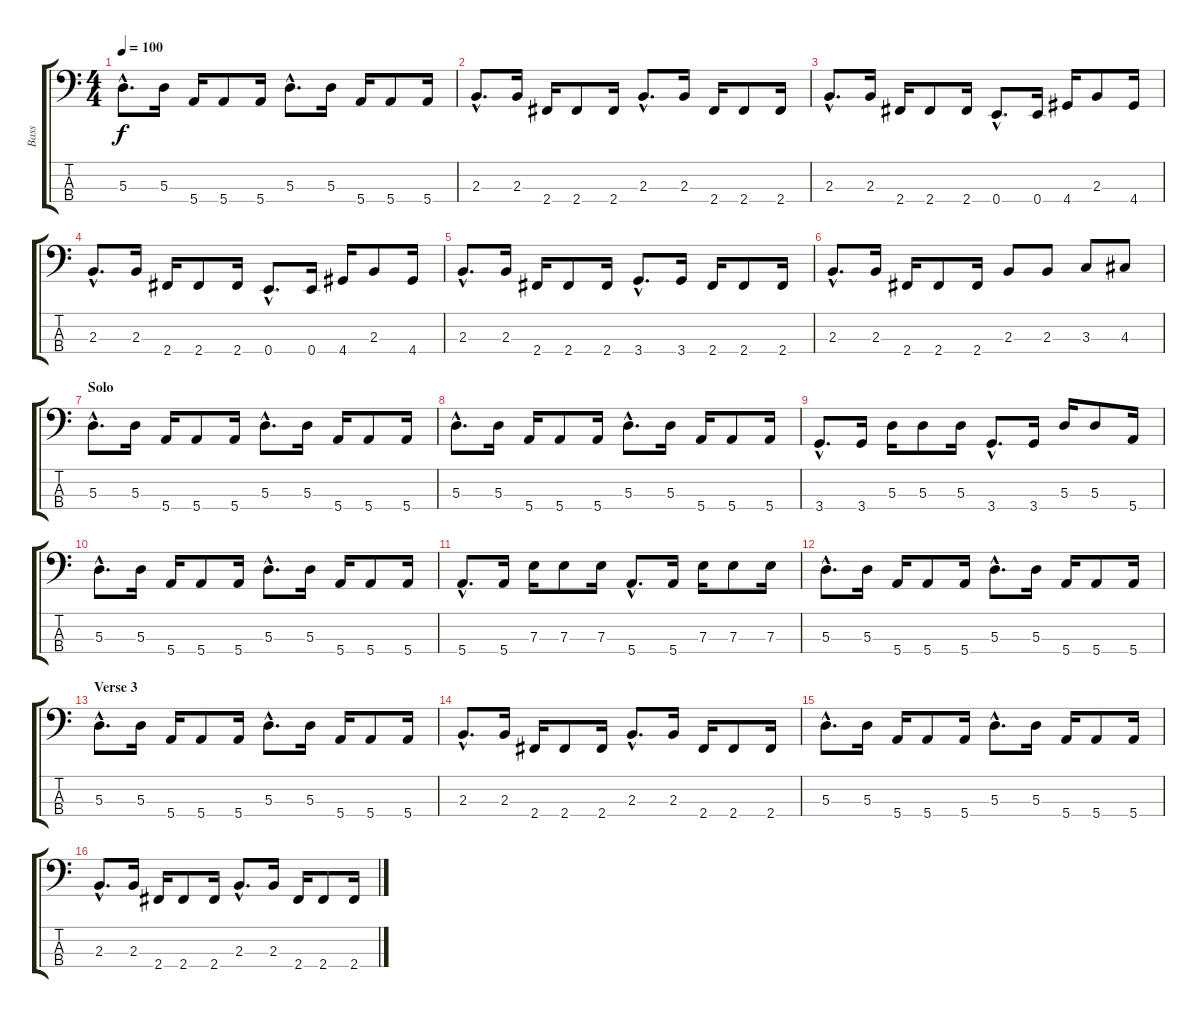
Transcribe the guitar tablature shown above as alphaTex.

\track ("Bass" "Bass") {instrument electricbasspick}
\staff {score tabs}
\tuning (G2 D2 A1 E1) {hide}
\ts (4 4)
\tempo 100
\clef f4
\ks c
5.3{hac}.8{d dy f} 5.3.16 5.4.16 5.4.8 5.4.16 5.3{hac}.8{d} 5.3.16 5.4.16 5.4.8 5.4.16 |
2.3{hac}.8{d} 2.3.16 2.4.16 2.4.8 2.4.16 2.3{hac}.8{d} 2.3.16 2.4.16 2.4.8 2.4.16 |
2.3{hac}.8{d} 2.3.16 2.4.16 2.4.8 2.4.16 0.4{hac}.8{d} 0.4.16 4.4.16 2.3.8 4.4.16 |
2.3{hac}.8{d} 2.3.16 2.4.16 2.4.8 2.4.16 0.4{hac}.8{d} 0.4.16 4.4.16 2.3.8 4.4.16 |
2.3{hac}.8{d} 2.3.16 2.4.16 2.4.8 2.4.16 3.4{hac}.8{d} 3.4.16 2.4.16 2.4.8 2.4.16 |
2.3{hac}.8{d} 2.3.16 2.4.16 2.4.8 2.4.16 2.3.8 2.3.8 3.3.8 4.3.8 |
\section ("" "Solo")
5.3{hac}.8{d} 5.3.16 5.4.16 5.4.8 5.4.16 5.3{hac}.8{d} 5.3.16 5.4.16 5.4.8 5.4.16 |
5.3{hac}.8{d} 5.3.16 5.4.16 5.4.8 5.4.16 5.3{hac}.8{d} 5.3.16 5.4.16 5.4.8 5.4.16 |
3.4{hac}.8{d} 3.4.16 5.3.16 5.3.8 5.3.16 3.4{hac}.8{d} 3.4.16 5.3.16 5.3.8 5.4.16 |
5.3{hac}.8{d} 5.3.16 5.4.16 5.4.8 5.4.16 5.3{hac}.8{d} 5.3.16 5.4.16 5.4.8 5.4.16 |
5.4{hac}.8{d} 5.4.16 7.3.16 7.3.8 7.3.16 5.4{hac}.8{d} 5.4.16 7.3.16 7.3.8 7.3.16 |
5.3{hac}.8{d} 5.3.16 5.4.16 5.4.8 5.4.16 5.3{hac}.8{d} 5.3.16 5.4.16 5.4.8 5.4.16 |
\section ("" "Verse 3")
5.3{hac}.8{d} 5.3.16 5.4.16 5.4.8 5.4.16 5.3{hac}.8{d} 5.3.16 5.4.16 5.4.8 5.4.16 |
2.3{hac}.8{d} 2.3.16 2.4.16 2.4.8 2.4.16 2.3{hac}.8{d} 2.3.16 2.4.16 2.4.8 2.4.16 |
5.3{hac}.8{d} 5.3.16 5.4.16 5.4.8 5.4.16 5.3{hac}.8{d} 5.3.16 5.4.16 5.4.8 5.4.16 |
2.3{hac}.8{d} 2.3.16 2.4.16 2.4.8 2.4.16 2.3{hac}.8{d} 2.3.16 2.4.16 2.4.8 2.4.16
